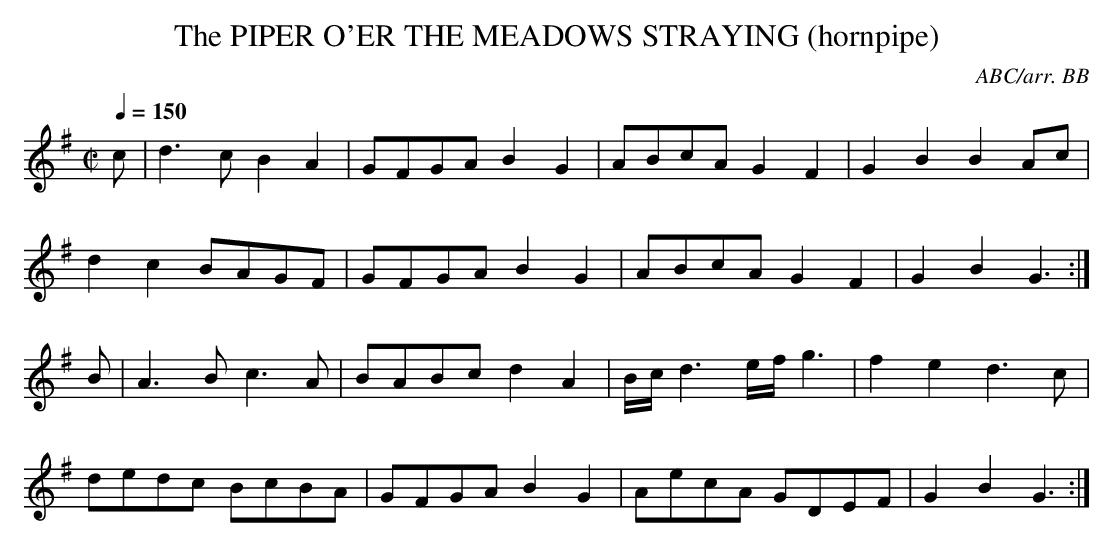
X:1
T:PIPER O'ER THE MEADOWS STRAYING (hornpipe), The
C:ABC/arr. BB
Y:"Irish"
M:C|
L:1/8
Q:1/4=150
K:G
c|d3c B2A2|GFGA B2G2|ABcA G2F2|G2 B2 B2Ac|
d2c2 BAGF|GFGA B2G2|ABcA G2F2|G2B2 G3 :|
B|A3B c3A|BABc d2 A2|B/c/ d3 e/f/ g3|f2e2 d3c|
dedc BcBA|GFGA B2G2|AecA GDEF|G2B2 G3 :|
